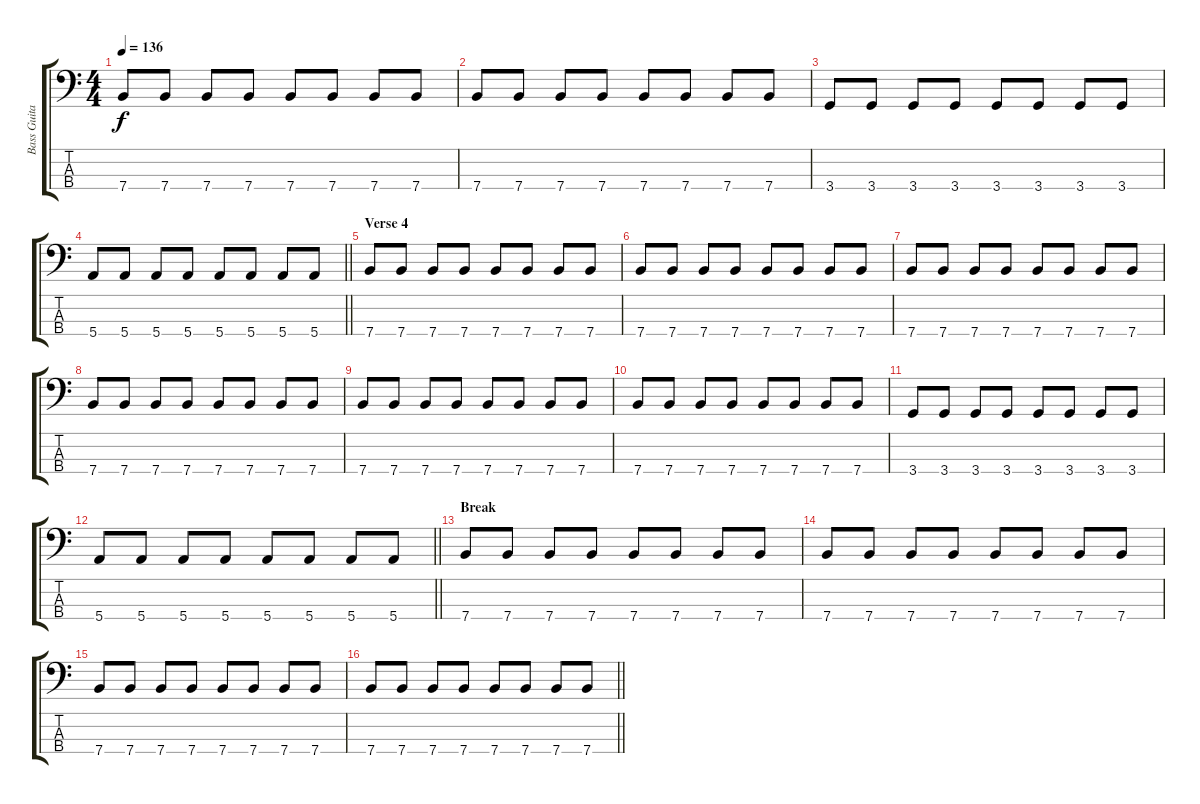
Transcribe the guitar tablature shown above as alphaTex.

\track ("Bass Guitar" "Bass Guita") {instrument electricbasspick}
\staff {score tabs}
\tuning (G2 D2 A1 E1) {hide}
\ts (4 4)
\tempo 136
\clef f4
\ks c
7.4.8{dy f} 7.4.8 7.4.8 7.4.8 7.4.8 7.4.8 7.4.8 7.4.8 |
7.4.8 7.4.8 7.4.8 7.4.8 7.4.8 7.4.8 7.4.8 7.4.8 |
3.4.8 3.4.8 3.4.8 3.4.8 3.4.8 3.4.8 3.4.8 3.4.8 |
\barLineRight lightlight
5.4.8 5.4.8 5.4.8 5.4.8 5.4.8 5.4.8 5.4.8 5.4.8 |
\section ("" "Verse 4")
7.4.8 7.4.8 7.4.8 7.4.8 7.4.8 7.4.8 7.4.8 7.4.8 |
7.4.8 7.4.8 7.4.8 7.4.8 7.4.8 7.4.8 7.4.8 7.4.8 |
7.4.8 7.4.8 7.4.8 7.4.8 7.4.8 7.4.8 7.4.8 7.4.8 |
7.4.8 7.4.8 7.4.8 7.4.8 7.4.8 7.4.8 7.4.8 7.4.8 |
7.4.8 7.4.8 7.4.8 7.4.8 7.4.8 7.4.8 7.4.8 7.4.8 |
7.4.8 7.4.8 7.4.8 7.4.8 7.4.8 7.4.8 7.4.8 7.4.8 |
3.4.8 3.4.8 3.4.8 3.4.8 3.4.8 3.4.8 3.4.8 3.4.8 |
\barLineRight lightlight
5.4.8 5.4.8 5.4.8 5.4.8 5.4.8 5.4.8 5.4.8 5.4.8 |
\section ("" "Break")
7.4.8 7.4.8 7.4.8 7.4.8 7.4.8 7.4.8 7.4.8 7.4.8 |
7.4.8 7.4.8 7.4.8 7.4.8 7.4.8 7.4.8 7.4.8 7.4.8 |
7.4.8 7.4.8 7.4.8 7.4.8 7.4.8 7.4.8 7.4.8 7.4.8 |
\barLineRight lightlight
7.4.8 7.4.8 7.4.8 7.4.8 7.4.8 7.4.8 7.4.8 7.4.8
